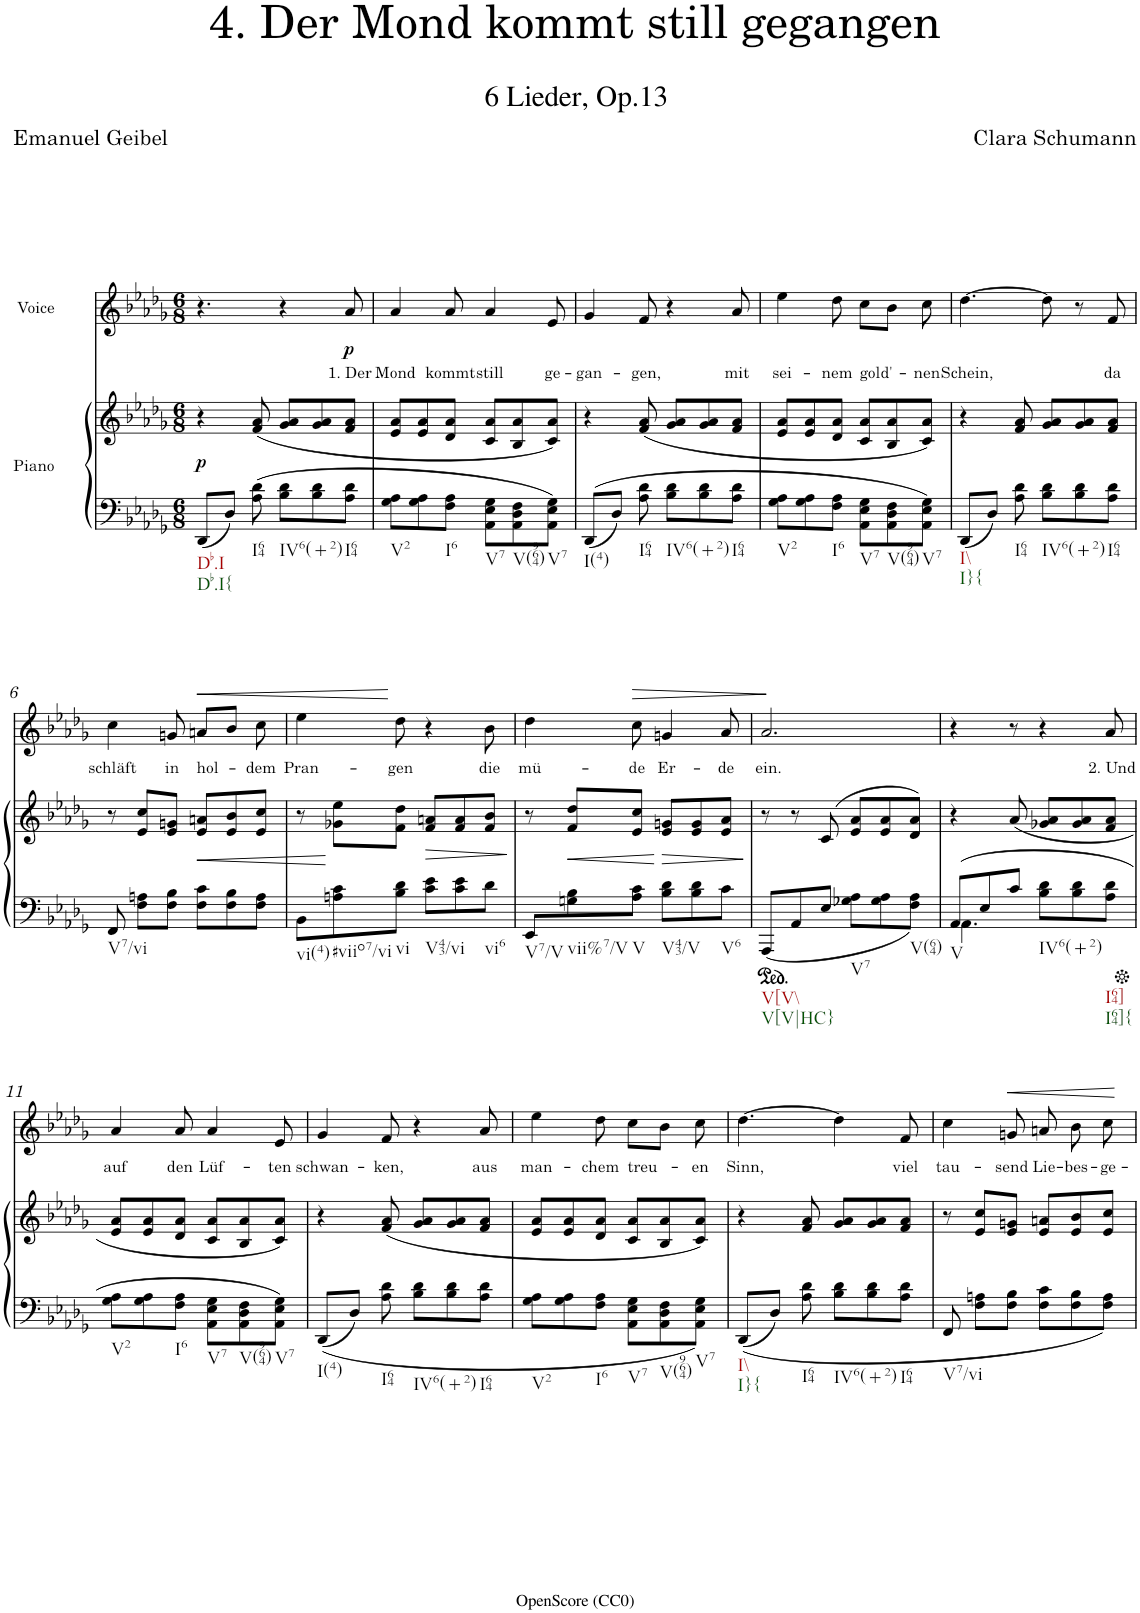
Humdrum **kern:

**kern	**kern	**dynam	**kern	**text	**dynam
*part2	*part2	*part2	*part1	*part1	*part1
*staff3	*staff2	*staff2/3	*staff1	*staff1	*staff1
*I"Piano	*	*	*I"Voice	*	*
*I'Pno	*	*	*	*	*
*clefF4	*clefG2	*	*clefG2	*	*
*k[b-e-a-d-g-]	*k[b-e-a-d-g-]	*	*k[b-e-a-d-g-]	*	*
*M6/8	*M6/8	*	*M6/8	*	*
=1	=1	=1	=1	=1	=1
!LO:TX:b:t=Db.I	!	!	!	!	!
!LO:TX:b:t=Db.I{	!	!	!	!	!
!	!	!LO:DY:b	!	!	!
8DD-/L	4r	p	4.r	.	.
8D-/J	.	.	.	.	.
!LO:TX:b:t=I64	!	!	!	!	!
8A-\ 8d-\	(8f/ 8a-/	.	.	.	.
!LO:TX:b:t=IV6(+2)	!	!	!	!	!
8B-\ 8d-\L	8g-/ 8a-/L	.	4r	.	.
8B-\ 8d-\	8g-/ 8a-/	.	.	.	.
!LO:TX:b:t=I64	!	!	!	!	!
!	!	!	!	!LO:LY:b	!LO:DY:b
8A-\ 8d-\J	8f/ 8a-/J	.	8a-/	1. Der	p
=2	=2	=2	=2	=2	=2
!LO:TX:b:t=V2	!	!	!	!	!
!	!	!	!	!LO:LY:b	!
8G-\ 8A-\L	8e-/ 8a-/L	.	4a-/	Mond	.
8G-\ 8A-\	8e-/ 8a-/	.	.	.	.
!LO:TX:b:t=I6	!	!	!	!	!
!	!	!	!	!LO:LY:b	!
8F\ 8A-\J	8d-/ 8a-/J	.	8a-/	kommt	.
!LO:TX:b:t=V7	!	!	!	!	!
!	!	!	!	!LO:LY:b	!
8AA-\ 8E-\ 8G-\L	8c/ 8a-/L	.	4a-/	still	.
!LO:TX:b:t=V(964)	!	!	!	!	!
8AA-\ 8D-\ 8F\	8B-/ 8a-/	.	.	.	.
!LO:TX:b:t=V7	!	!	!	!	!
!	!	!	!	!LO:LY:b	!
8AA-\ 8E-\ 8G-\J	8c/ 8a-/J)	.	8e-/	ge-	.
=3	=3	=3	=3	=3	=3
!LO:TX:b:t=I(4)	!	!	!	!	!
!	!	!	!	!LO:LY:b	!
8DD-/L	4r	.	4g-/	-gan-	.
8D-/J	.	.	.	.	.
!LO:TX:b:t=I64	!	!	!	!	!
!	!	!	!	!LO:LY:b	!
8A-\ 8d-\	(8f/ 8a-/	.	8f/	-gen,	.
!LO:TX:b:t=IV6(+2)	!	!	!	!	!
8B-\ 8d-\L	8g-/ 8a-/L	.	4r	.	.
8B-\ 8d-\	8g-/ 8a-/	.	.	.	.
!LO:TX:b:t=I64	!	!	!	!	!
!	!	!	!	!LO:LY:b	!
8A-\ 8d-\J	8f/ 8a-/J	.	8a-/	mit	.
=4	=4	=4	=4	=4	=4
!LO:TX:b:t=V2	!	!	!	!	!
!	!	!	!	!LO:LY:b	!
8G-\ 8A-\L	8e-/ 8a-/L	.	4ee-\	sei-	.
8G-\ 8A-\	8e-/ 8a-/	.	.	.	.
!LO:TX:b:t=I6	!	!	!	!	!
!	!	!	!	!LO:LY:b	!
8F\ 8A-\J	8d-/ 8a-/J	.	8dd-\	-nem	.
!LO:TX:b:t=V7	!	!	!	!	!
!	!	!	!	!LO:LY:b	!
8AA-\ 8E-\ 8G-\L	8c/ 8a-/L	.	8cc\L	gold'-	.
!LO:TX:b:t=V(964)	!	!	!	!	!
8AA-\ 8D-\ 8F\	8B-/ 8a-/	.	8b-\J	.	.
!LO:TX:b:t=V7	!	!	!	!	!
!	!	!	!	!LO:LY:b	!
8AA-\ 8E-\ 8G-\J	8c/ 8a-/J)	.	8cc\	nen	.
=5	=5	=5	=5	=5	=5
!LO:TX:b:t=I\\	!	!	!	!	!
!LO:TX:b:t=I}{	!	!	!	!	!
!	!	!	!	!LO:LY:b	!
8DD-/L	4r	.	[4.dd-\	Schein,	.
8D-/J	.	.	.	.	.
!LO:TX:b:t=I64	!	!	!	!	!
8A-\ 8d-\	8f/ 8a-/	.	.	.	.
!LO:TX:b:t=IV6(+2)	!	!	!	!	!
8B-\ 8d-\L	8g-/ 8a-/L	.	8dd-\]	.	.
8B-\ 8d-\	8g-/ 8a-/	.	8r	.	.
!LO:TX:b:t=I64	!	!	!	!	!
!	!	!	!	!LO:LY:b	!
8A-\ 8d-\J	8f/ 8a-/J	.	8f/	da	.
!!LO:LB:g=z
=6	=6	=6	=6	=6	=6
!LO:TX:b:t=V7/vi	!	!	!	!	!
!	!	!	!	!LO:LY:b	!
8FF/	8r	.	4cc\	schläft	.
8F\ 8An\L	8e-/ 8cc/L	.	.	.	.
!	!	!	!	!LO:LY:b	!
8F\ 8B-\J	8e-/ 8gn/J	.	8gn/	in	.
!	!	!LO:HP:b	!	!LO:LY:b	!LO:HP:b
8F\ 8c\L	8e-/ 8an/L	<	8an/L	hol-	<
8F\ 8B-\	8e-/ 8b-/	.	8b-/J	.	.
!	!	!	!	!LO:LY:b	!
8F\ 8A\J	8e-/ 8cc/J	.	8cc\	-dem	.
=7	=7	=7	=7	=7	=7
!LO:TX:b:t=vi(4)	!	!	!	!	!
!	!	!	!	!LO:LY:b	!
8BB-\L	8r	.	4ee-\	Pran-	.
!LO:TX:b:t=#viio7/vi	!	!	!	!	!
8An\ 8c\	8g-X\ 8ee-\L	[	.	.	.
!LO:TX:b:t=vi	!	!	!	!	!
!	!	!	!	!LO:LY:b	!
8B-\ 8d-\J	8f\ 8dd-\J	.	8dd-\	-gen	[
!LO:TX:b:t=V43/vi	!	!	!	!	!
!	!	!LO:HP:b	!	!	!
8c\ 8e-\L	8f/ 8an/L	>	4r	.	.
8c\ 8e-\	8f/ 8a/	.	.	.	.
!LO:TX:b:t=vi6	!	!	!	!	!
!	!	!	!	!LO:LY:b	!
8d-\J	8f/ 8b-/J	.	8b-\	die	.
.	.	]	.	.	.
=8	=8	=8	=8	=8	=8
!LO:TX:b:t=V7/V	!	!	!	!	!
!	!	!	!	!LO:LY:b	!
8EE-/L	8r	.	4dd-\	mü-	.
!LO:TX:b:t=vii%7/V	!	!	!	!	!
!	!	!LO:HP:b	!	!	!
8Gn\ 8B-\	8f/ 8dd-/L	<	.	.	.
!LO:TX:b:t=V	!	!	!	!	!
!	!	!	!	!LO:LY:b	!LO:HP:b
8A-\ 8c\J	8e-/ 8cc/J	.	8cc\	-de	>
!LO:TX:b:t=V43/V	!	!	!	!	!
!	!	!LO:HP:n=1:b	!	!LO:LY:b	!
8B-\ 8d-\L	8e-/ 8gn/L	[ >	4gn/	Er-	.
8B-\ 8d-\	8e-/ 8g/	.	.	.	.
!LO:TX:b:t=V6	!	!	!	!	!
!	!	!	!	!LO:LY:b	!
8c\J	8e-/ 8a-/J	.	8a-/	-de	.
.	.	]	.	.	]
=9	=9	=9	=9	=9	=9
!LO:TX:b:t=V[V\\	!	!	!	!	!
!LO:TX:b:t=V[V|HC}	!	!	!	!	!
!	!	!	!	!LO:LY:b	!
8AAA-/L	8r	.	2.a-/	ein.	.
8AA-/	8r	.	.	.	.
8E-/J	(>8c/	.	.	.	.
!LO:TX:b:t=V7	!	!	!	!	!
8G-X\ 8A-\L	8e-/ 8a-/L	.	.	.	.
8G-\ 8A-\	8e-/ 8a-/	.	.	.	.
!LO:TX:b:t=V(64)	!	!	!	!	!
8F\ 8A-\J	8d-/ 8a-/J)	.	.	.	.
=10	=10	=10	=10	=10	=10
*^	*	*	*	*	*
!LO:TX:b:t=V	!	!	!	!	!	!
8AA-/L	4.AA-\	4r	.	4r	.	.
8E-/	.	.	.	.	.	.
8c/J	.	(8a-/	.	8r	.	.
!LO:TX:b:t=IV6(+2)	!	!	!	!	!	!
8B-\ 8d-\L	4.ryy	8g-X/ 8a-/L	.	4r	.	.
8B-\ 8d-\	.	8g-/ 8a-/	.	.	.	.
!LO:TX:b:t=I64]	!	!	!	!	!	!
!LO:TX:b:t=I64]{	!	!	!	!	!	!
!	!	!	!	!	!LO:LY:b	!
8A-\ 8d-\J	.	8f/ 8a-/J	.	8a-/	2. Und	.
*v	*v	*	*	*	*	*
!!LO:LB:g=z
=11	=11	=11	=11	=11	=11
!LO:TX:b:t=V2	!	!	!	!	!
!	!	!	!	!LO:LY:b	!
8G-\ 8A-\L	8e-/ 8a-/L	.	4a-/	auf	.
8G-\ 8A-\	8e-/ 8a-/	.	.	.	.
!LO:TX:b:t=I6	!	!	!	!	!
!	!	!	!	!LO:LY:b	!
8F\ 8A-\J	8d-/ 8a-/J	.	8a-/	den	.
!LO:TX:b:t=V7	!	!	!	!	!
!	!	!	!	!LO:LY:b	!
8AA-\ 8E-\ 8G-\L	8c/ 8a-/L	.	4a-/	Lüf-	.
!LO:TX:b:t=V(964)	!	!	!	!	!
8AA-\ 8D-\ 8F\	8B-/ 8a-/	.	.	.	.
!LO:TX:b:t=V7	!	!	!	!	!
!	!	!	!	!LO:LY:b	!
8AA-\ 8E-\ 8G-\J	8c/ 8a-/J)	.	8e-/	-ten	.
=12	=12	=12	=12	=12	=12
!LO:TX:b:t=I(4)	!	!	!	!	!
!	!	!	!	!LO:LY:b	!
8DD-/L	4r	.	4g-/	schwan-	.
8D-/J	.	.	.	.	.
!LO:TX:b:t=I64	!	!	!	!	!
!	!	!	!	!LO:LY:b	!
8A-\ 8d-\	(8f/ 8a-/	.	8f/	-ken,	.
!LO:TX:b:t=IV6(+2)	!	!	!	!	!
8B-\ 8d-\L	8g-/ 8a-/L	.	4r	.	.
8B-\ 8d-\	8g-/ 8a-/	.	.	.	.
!LO:TX:b:t=I64	!	!	!	!	!
!	!	!	!	!LO:LY:b	!
8A-\ 8d-\J	8f/ 8a-/J	.	8a-/	aus	.
=13	=13	=13	=13	=13	=13
!LO:TX:b:t=V2	!	!	!	!	!
!	!	!	!	!LO:LY:b	!
8G-\ 8A-\L	8e-/ 8a-/L	.	4ee-\	man-	.
8G-\ 8A-\	8e-/ 8a-/	.	.	.	.
!LO:TX:b:t=I6	!	!	!	!	!
!	!	!	!	!LO:LY:b	!
8F\ 8A-\J	8d-/ 8a-/J	.	8dd-\	-chem	.
!LO:TX:b:t=V7	!	!	!	!	!
!	!	!	!	!LO:LY:b	!
8AA-\ 8E-\ 8G-\L	8c/ 8a-/L	.	8cc\L	treu-	.
!LO:TX:b:t=V(964)	!	!	!	!	!
8AA-\ 8D-\ 8F\	8B-/ 8a-/	.	8b-\J	.	.
!LO:TX:b:t=V7	!	!	!	!	!
!	!	!	!	!LO:LY:b	!
8AA-\ 8E-\ 8G-\J	8c/ 8a-/J)	.	8cc\	-en	.
=14	=14	=14	=14	=14	=14
!LO:TX:b:t=I\\	!	!	!	!	!
!LO:TX:b:t=I}{	!	!	!	!	!
!	!	!	!	!LO:LY:b	!
8DD-/L	4r	.	[4.dd-\	Sinn,	.
8D-/J	.	.	.	.	.
!LO:TX:b:t=I64	!	!	!	!	!
8A-\ 8d-\	8f/ 8a-/	.	.	.	.
!LO:TX:b:t=IV6(+2)	!	!	!	!	!
8B-\ 8d-\L	8g-/ 8a-/L	.	4dd-\]	.	.
8B-\ 8d-\	8g-/ 8a-/	.	.	.	.
!LO:TX:b:t=I64	!	!	!	!	!
!	!	!	!	!LO:LY:b	!
8A-\ 8d-\J	8f/ 8a-/J	.	8f/	viel	.
=15	=15	=15	=15	=15	=15
!LO:TX:b:t=V7/vi	!	!	!	!	!
!	!	!	!	!LO:LY:b	!
8FF/	8r	.	4cc\	tau-	.
8F\ 8An\L	8e-/ 8cc/L	.	.	.	.
!	!	!	!	!LO:LY:b	!LO:HP:b
8F\ 8B-\J	8e-/ 8gn/J	.	8gn/	-send	<
!	!	!	!	!LO:LY:b	!
8F\ 8c\L	8e-/ 8an/L	.	8an/	Lie-	.
!	!	!	!	!LO:LY:b	!
8F\ 8B-\	8e-/ 8b-/	.	8b-\	-bes-	.
!	!	!	!	!LO:LY:b	!
8F\ 8A\J	8e-/ 8cc/J	.	8cc\	-ge-	.
.	.	.	.	.	[
=	=	=	=	=	=
*-	*-	*-	*-	*-	*-
